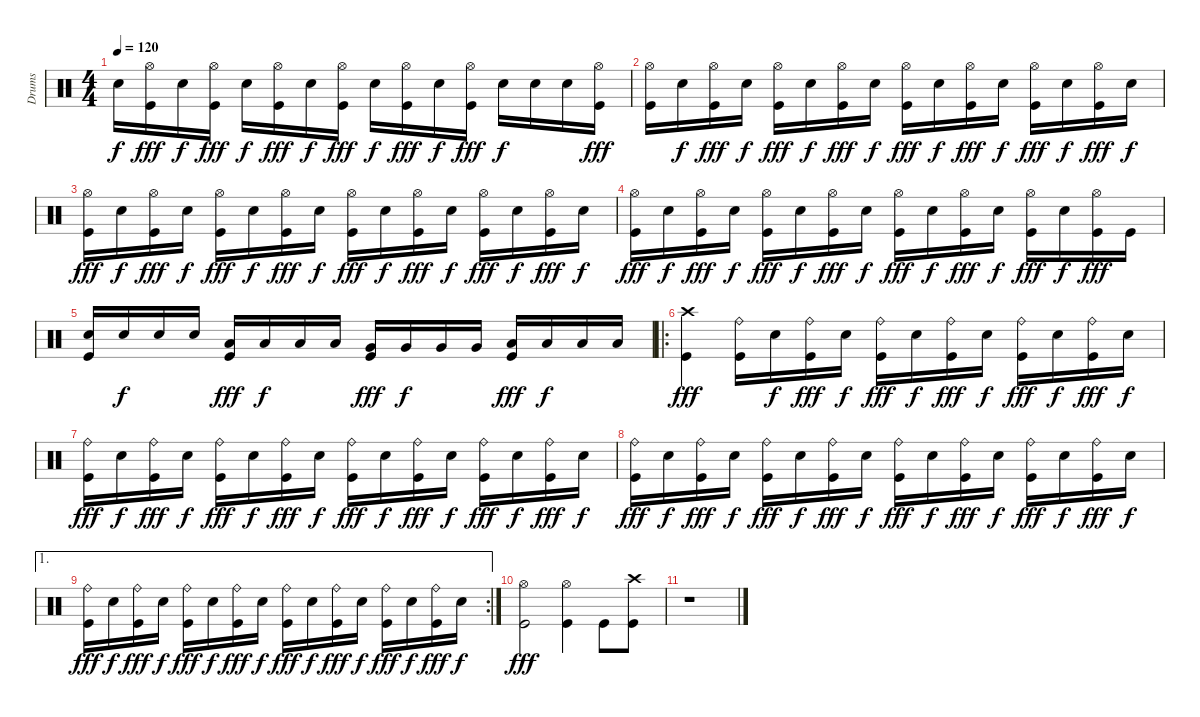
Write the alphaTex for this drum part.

\track ("Drums" "Drums") {instrument percussion}
\staff {score}
\articulation defaults
\ts (4 4)
\tempo 120
\clef neutral
\ks c "Snare (hit) 2".16{dy f}
("Hi-Hat (open)" "Kick (hit)").16{dy fff} "Snare (hit) 2".16{dy f} ("Hi-Hat (open)" "Kick (hit)").16{dy fff} "Snare (hit) 2".16{dy f} ("Hi-Hat (open)" "Kick (hit)").16{dy fff} "Snare (hit) 2".16{dy f} ("Hi-Hat (open)" "Kick (hit)").16{dy fff} "Snare (hit) 2".16{dy f} ("Hi-Hat (open)" "Kick (hit)").16{dy fff} "Snare (hit) 2".16{dy f} ("Hi-Hat (open)" "Kick (hit)").16{dy fff} "Snare (hit) 2".16{dy f} "Snare (hit) 2".16 "Snare (hit) 2".16 ("Hi-Hat (open)" "Kick (hit)").16{dy fff} |
("Hi-Hat (open)" "Kick (hit)").16 "Snare (hit) 2".16{dy f} ("Hi-Hat (open)" "Kick (hit)").16{dy fff} "Snare (hit) 2".16{dy f} ("Hi-Hat (open)" "Kick (hit)").16{dy fff} "Snare (hit) 2".16{dy f} ("Hi-Hat (open)" "Kick (hit)").16{dy fff} "Snare (hit) 2".16{dy f} ("Hi-Hat (open)" "Kick (hit)").16{dy fff} "Snare (hit) 2".16{dy f} ("Hi-Hat (open)" "Kick (hit)").16{dy fff} "Snare (hit) 2".16{dy f} ("Hi-Hat (open)" "Kick (hit)").16{dy fff} "Snare (hit) 2".16{dy f} ("Hi-Hat (open)" "Kick (hit)").16{dy fff} "Snare (hit) 2".16{dy f} |
("Hi-Hat (open)" "Kick (hit)").16{dy fff} "Snare (hit) 2".16{dy f} ("Hi-Hat (open)" "Kick (hit)").16{dy fff} "Snare (hit) 2".16{dy f} ("Hi-Hat (open)" "Kick (hit)").16{dy fff} "Snare (hit) 2".16{dy f} ("Hi-Hat (open)" "Kick (hit)").16{dy fff} "Snare (hit) 2".16{dy f} ("Hi-Hat (open)" "Kick (hit)").16{dy fff} "Snare (hit) 2".16{dy f} ("Hi-Hat (open)" "Kick (hit)").16{dy fff} "Snare (hit) 2".16{dy f} ("Hi-Hat (open)" "Kick (hit)").16{dy fff} "Snare (hit) 2".16{dy f} ("Hi-Hat (open)" "Kick (hit)").16{dy fff} "Snare (hit) 2".16{dy f} |
("Hi-Hat (open)" "Kick (hit)").16{dy fff} "Snare (hit) 2".16{dy f} ("Hi-Hat (open)" "Kick (hit)").16{dy fff} "Snare (hit) 2".16{dy f} ("Hi-Hat (open)" "Kick (hit)").16{dy fff} "Snare (hit) 2".16{dy f} ("Hi-Hat (open)" "Kick (hit)").16{dy fff} "Snare (hit) 2".16{dy f} ("Hi-Hat (open)" "Kick (hit)").16{dy fff} "Snare (hit) 2".16{dy f} ("Hi-Hat (open)" "Kick (hit)").16{dy fff} "Snare (hit) 2".16{dy f} ("Hi-Hat (open)" "Kick (hit)").16{dy fff} "Snare (hit) 2".16{dy f} ("Hi-Hat (open)" "Kick (hit)").16{dy fff} "Kick (hit)".16 |
("Snare (hit) 2" "Kick (hit)").16 "Snare (hit) 2".16{dy f} "Snare (hit) 2".16 "Snare (hit) 2".16 ("Low Tom (hit)" "Kick (hit)").16{dy fff} "Low Tom (hit)".16{dy f} "Low Tom (hit)".16 "Low Tom (hit)".16 ("Very Low Tom (hit)" "Kick (hit)").16{dy fff} "Very Low Tom (hit)".16{dy f} "Very Low Tom (hit)".16 "Very Low Tom (hit)".16 ("Low Floor Tom (hit)" "Kick (hit)").16{dy fff} "Low Floor Tom (hit)".16{dy f} "Low Floor Tom (hit)".16 "Low Floor Tom (hit)".16 |
\ro
("Crash high (hit)" "Kick (hit)").4{dy fff} ("Ride (bell)" "Kick (hit)").16 "Snare (hit) 2".16{dy f} ("Ride (bell)" "Kick (hit)").16{dy fff} "Snare (hit) 2".16{dy f} ("Ride (bell)" "Kick (hit)").16{dy fff} "Snare (hit) 2".16{dy f} ("Ride (bell)" "Kick (hit)").16{dy fff} "Snare (hit) 2".16{dy f} ("Ride (bell)" "Kick (hit)").16{dy fff} "Snare (hit) 2".16{dy f} ("Ride (bell)" "Kick (hit)").16{dy fff} "Snare (hit) 2".16{dy f} |
("Ride (bell)" "Kick (hit)").16{dy fff} "Snare (hit) 2".16{dy f} ("Ride (bell)" "Kick (hit)").16{dy fff} "Snare (hit) 2".16{dy f} ("Ride (bell)" "Kick (hit)").16{dy fff} "Snare (hit) 2".16{dy f} ("Ride (bell)" "Kick (hit)").16{dy fff} "Snare (hit) 2".16{dy f} ("Ride (bell)" "Kick (hit)").16{dy fff} "Snare (hit) 2".16{dy f} ("Ride (bell)" "Kick (hit)").16{dy fff} "Snare (hit) 2".16{dy f} ("Ride (bell)" "Kick (hit)").16{dy fff} "Snare (hit) 2".16{dy f} ("Ride (bell)" "Kick (hit)").16{dy fff} "Snare (hit) 2".16{dy f} |
("Ride (bell)" "Kick (hit)").16{dy fff} "Snare (hit) 2".16{dy f} ("Ride (bell)" "Kick (hit)").16{dy fff} "Snare (hit) 2".16{dy f} ("Ride (bell)" "Kick (hit)").16{dy fff} "Snare (hit) 2".16{dy f} ("Ride (bell)" "Kick (hit)").16{dy fff} "Snare (hit) 2".16{dy f} ("Ride (bell)" "Kick (hit)").16{dy fff} "Snare (hit) 2".16{dy f} ("Ride (bell)" "Kick (hit)").16{dy fff} "Snare (hit) 2".16{dy f} ("Ride (bell)" "Kick (hit)").16{dy fff} "Snare (hit) 2".16{dy f} ("Ride (bell)" "Kick (hit)").16{dy fff} "Snare (hit) 2".16{dy f} |
\ae 1
\rc 2
("Ride (bell)" "Kick (hit)").16{dy fff} "Snare (hit) 2".16{dy f} ("Ride (bell)" "Kick (hit)").16{dy fff} "Snare (hit) 2".16{dy f} ("Ride (bell)" "Kick (hit)").16{dy fff} "Snare (hit) 2".16{dy f} ("Ride (bell)" "Kick (hit)").16{dy fff} "Snare (hit) 2".16{dy f} ("Ride (bell)" "Kick (hit)").16{dy fff} "Snare (hit) 2".16{dy f} ("Ride (bell)" "Kick (hit)").16{dy fff} "Snare (hit) 2".16{dy f} ("Ride (bell)" "Kick (hit)").16{dy fff} "Snare (hit) 2".16{dy f} ("Ride (bell)" "Kick (hit)").16{dy fff} "Snare (hit) 2".16{dy f} |
("Hi-Hat (open)" "Kick (hit)").2{dy fff} ("Hi-Hat (open)" "Kick (hit)").4 "Kick (hit)".8 ("Crash high (hit)" "Kick (hit)").8 |
r.1
